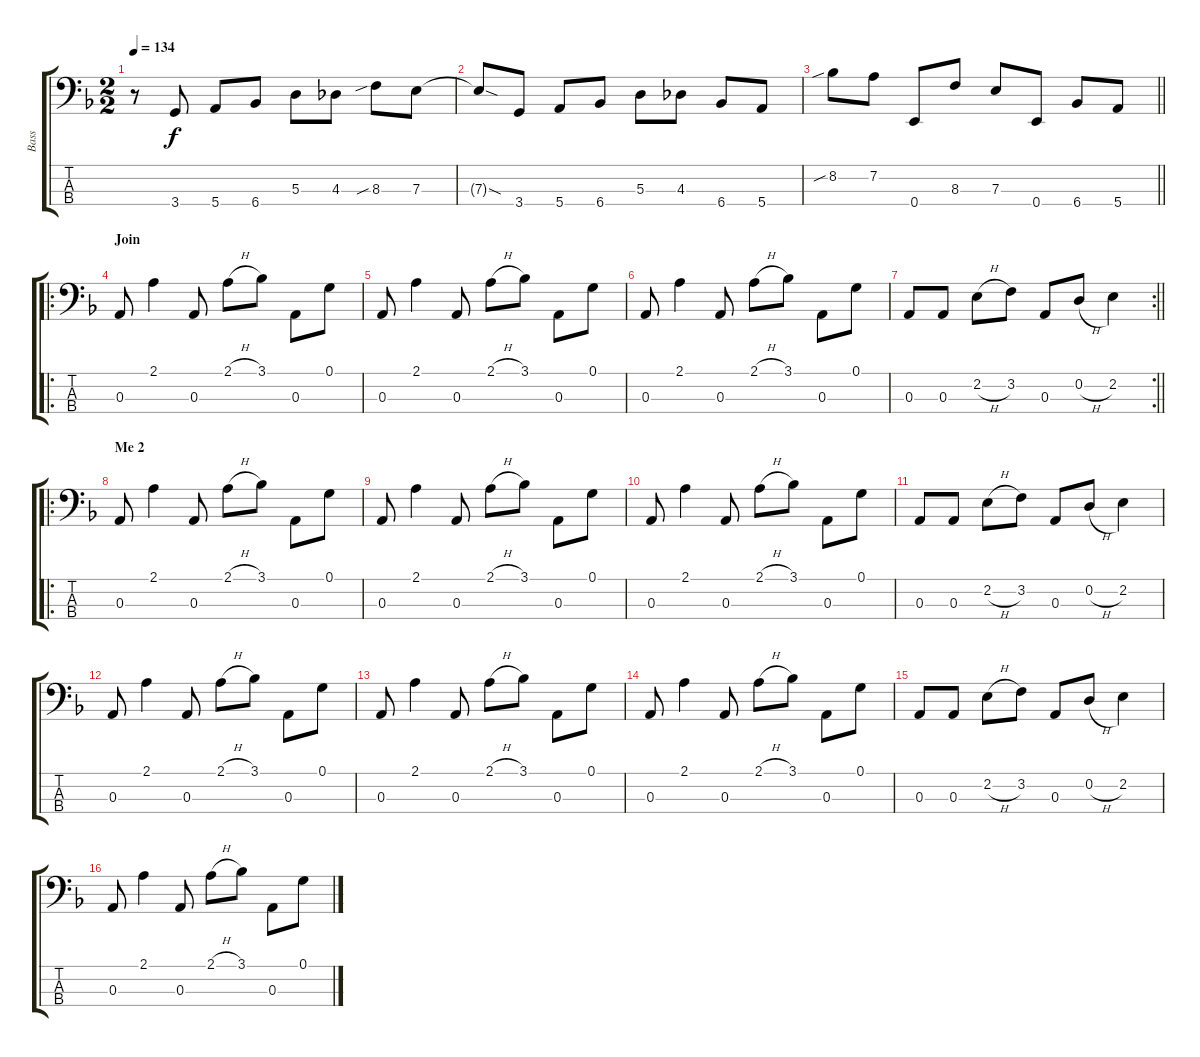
\track ("Bass" "Bass") {instrument electricbassfinger}
\staff {score tabs}
\tuning (G2 D2 A1 E1) {hide}
\ts (2 2)
\tempo 134
\clef f4
\ks f
r.8{dy f} 3.4.8 5.4.8 6.4.8 5.3.8 4.3.8 8.3{sib}.8 7.3.8 |
7.3{sod t}.8 3.4.8 5.4.8 6.4.8 5.3.8 4.3.8 6.4.8 5.4.8 |
\barLineRight lightlight
8.2{sib}.8 7.2.8 0.4.8 8.3.8 7.3.8 0.4.8 6.4.8 5.4.8 |
\ro
\section ("" "Join")
0.3.8 2.1.4 0.3.8 2.1{h}.8 3.1.8 0.3.8 0.1.8 |
0.3.8 2.1.4 0.3.8 2.1{h}.8 3.1.8 0.3.8 0.1.8 |
0.3.8 2.1.4 0.3.8 2.1{h}.8 3.1.8 0.3.8 0.1.8 |
\rc 2
\barLineRight lightlight
0.3.8 0.3.8 2.2{h}.8 3.2.8 0.3.8 0.2{h}.8 2.2.4 |
\ro
\section ("" "Me 2")
0.3.8 2.1.4 0.3.8 2.1{h}.8 3.1.8 0.3.8 0.1.8 |
0.3.8 2.1.4 0.3.8 2.1{h}.8 3.1.8 0.3.8 0.1.8 |
0.3.8 2.1.4 0.3.8 2.1{h}.8 3.1.8 0.3.8 0.1.8 |
0.3.8 0.3.8 2.2{h}.8 3.2.8 0.3.8 0.2{h}.8 2.2.4 |
0.3.8 2.1.4 0.3.8 2.1{h}.8 3.1.8 0.3.8 0.1.8 |
0.3.8 2.1.4 0.3.8 2.1{h}.8 3.1.8 0.3.8 0.1.8 |
0.3.8 2.1.4 0.3.8 2.1{h}.8 3.1.8 0.3.8 0.1.8 |
0.3.8 0.3.8 2.2{h}.8 3.2.8 0.3.8 0.2{h}.8 2.2.4 |
0.3.8 2.1.4 0.3.8 2.1{h}.8 3.1.8 0.3.8 0.1.8
